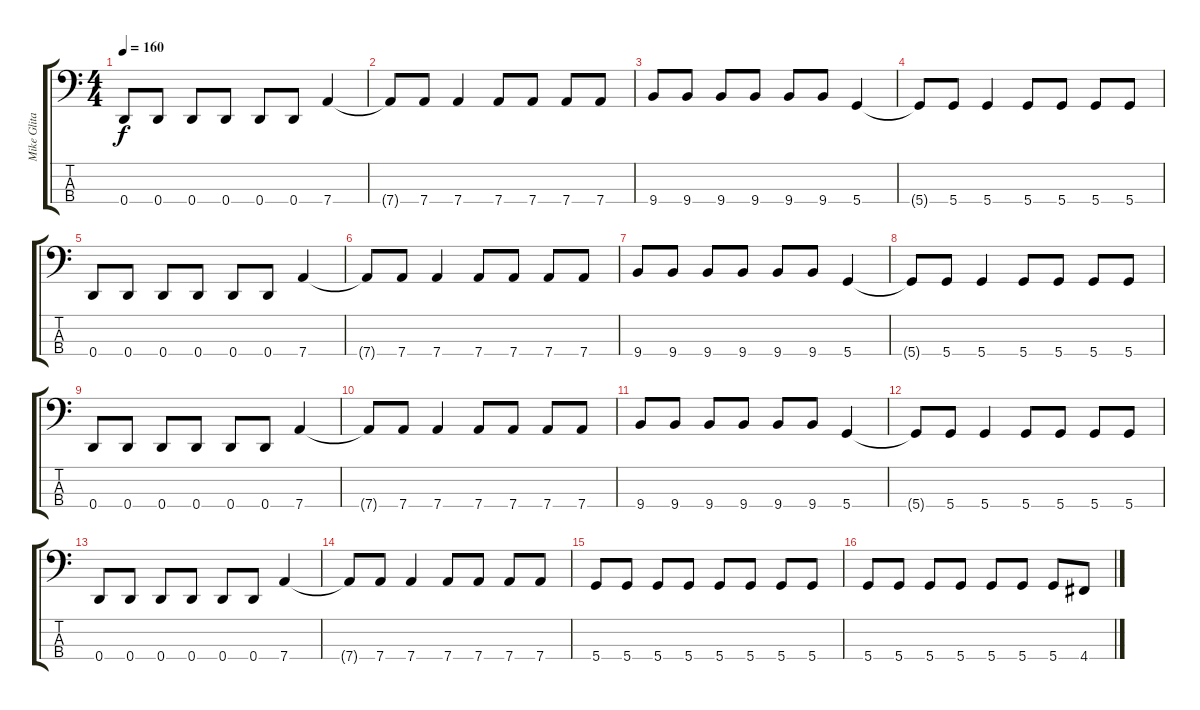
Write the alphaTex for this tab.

\track ("Mike Glita" "Mike Glita") {instrument electricbassfinger}
\staff {score tabs}
\tuning (G2 D2 A1 D1) {hide}
\ts (4 4)
\tempo 160
\clef f4
\ks c
0.4.8{dy f} 0.4.8 0.4.8 0.4.8 0.4.8 0.4.8 7.4.4 |
7.4{t}.8 7.4.8 7.4.4 7.4.8 7.4.8 7.4.8 7.4.8 |
9.4.8 9.4.8 9.4.8 9.4.8 9.4.8 9.4.8 5.4.4 |
5.4{t}.8 5.4.8 5.4.4 5.4.8 5.4.8 5.4.8 5.4.8 |
0.4.8 0.4.8 0.4.8 0.4.8 0.4.8 0.4.8 7.4.4 |
7.4{t}.8 7.4.8 7.4.4 7.4.8 7.4.8 7.4.8 7.4.8 |
9.4.8 9.4.8 9.4.8 9.4.8 9.4.8 9.4.8 5.4.4 |
5.4{t}.8 5.4.8 5.4.4 5.4.8 5.4.8 5.4.8 5.4.8 |
0.4.8 0.4.8 0.4.8 0.4.8 0.4.8 0.4.8 7.4.4 |
7.4{t}.8 7.4.8 7.4.4 7.4.8 7.4.8 7.4.8 7.4.8 |
9.4.8 9.4.8 9.4.8 9.4.8 9.4.8 9.4.8 5.4.4 |
5.4{t}.8 5.4.8 5.4.4 5.4.8 5.4.8 5.4.8 5.4.8 |
0.4.8 0.4.8 0.4.8 0.4.8 0.4.8 0.4.8 7.4.4 |
7.4{t}.8 7.4.8 7.4.4 7.4.8 7.4.8 7.4.8 7.4.8 |
5.4.8 5.4.8 5.4.8 5.4.8 5.4.8 5.4.8 5.4.8 5.4.8 |
5.4.8 5.4.8 5.4.8 5.4.8 5.4.8 5.4.8 5.4.8 4.4.8
